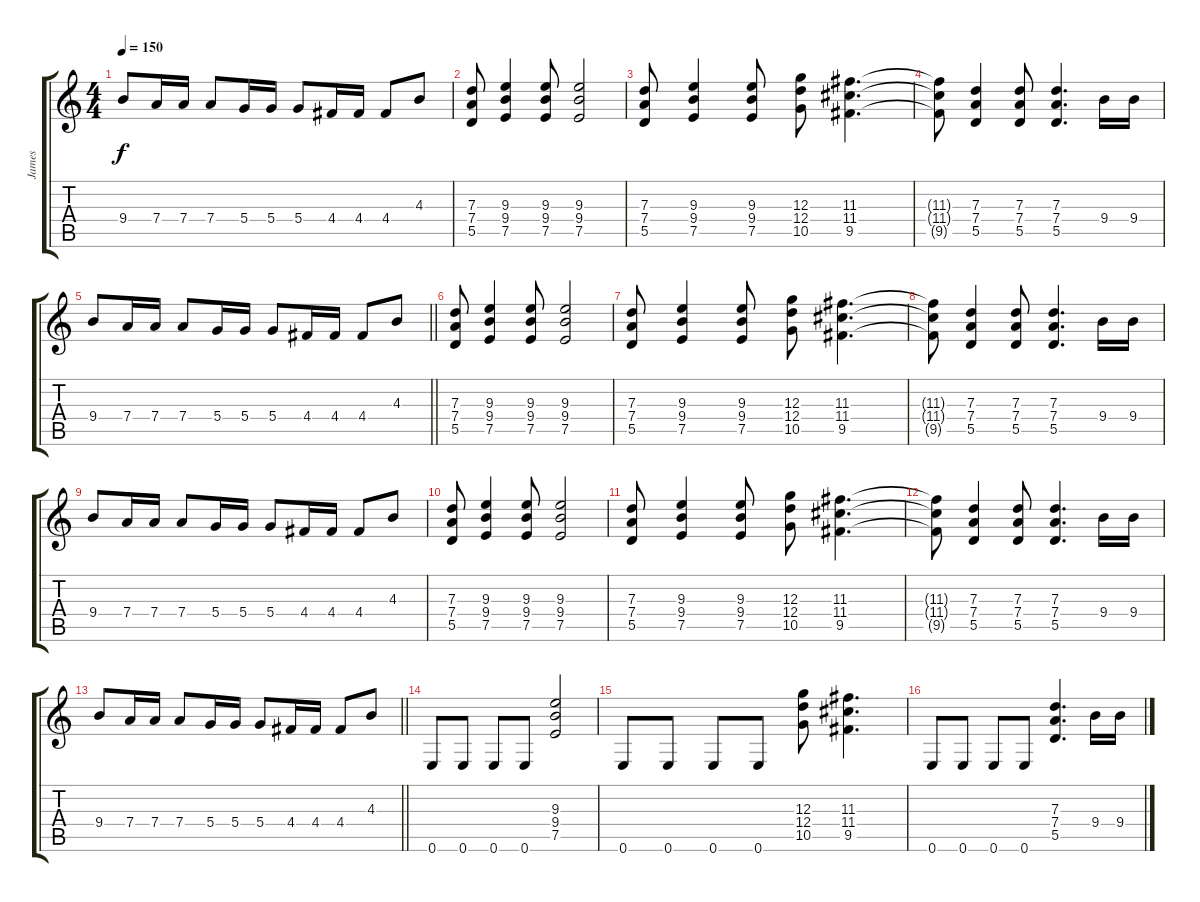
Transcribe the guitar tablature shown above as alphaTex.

\track ("James" "James") {instrument distortionguitar}
\staff {score tabs}
\tuning (E4 B3 G3 D3 A2 E2) {hide}
\ts (4 4)
\tempo 150
\clef g2
\ks c
9.4.8{dy f} 7.4.16 7.4.16 7.4.8 5.4.16 5.4.16 5.4.8 4.4.16 4.4.16 4.4.8 4.3.8 |
(7.3 7.4 5.5).8 (9.3 9.4 7.5).4 (9.3 9.4 7.5).8 (9.3 9.4 7.5).2 |
(7.3 7.4 5.5).8 (9.3 9.4 7.5).4 (9.3 9.4 7.5).8 (12.3 12.4 10.5).8 (11.3 11.4 9.5).4{d} |
(11.3{t} 11.4{t} 9.5{t}).8 (7.3 7.4 5.5).4 (7.3 7.4 5.5).8 (7.3 7.4 5.5).4{d} 9.4.16 9.4.16 |
\barLineRight lightlight
9.4.8 7.4.16 7.4.16 7.4.8 5.4.16 5.4.16 5.4.8 4.4.16 4.4.16 4.4.8 4.3.8 |
\section ("" "")
(7.3 7.4 5.5).8 (9.3 9.4 7.5).4 (9.3 9.4 7.5).8 (9.3 9.4 7.5).2 |
(7.3 7.4 5.5).8 (9.3 9.4 7.5).4 (9.3 9.4 7.5).8 (12.3 12.4 10.5).8 (11.3 11.4 9.5).4{d} |
(11.3{t} 11.4{t} 9.5{t}).8 (7.3 7.4 5.5).4 (7.3 7.4 5.5).8 (7.3 7.4 5.5).4{d} 9.4.16 9.4.16 |
9.4.8 7.4.16 7.4.16 7.4.8 5.4.16 5.4.16 5.4.8 4.4.16 4.4.16 4.4.8 4.3.8 |
(7.3 7.4 5.5).8 (9.3 9.4 7.5).4 (9.3 9.4 7.5).8 (9.3 9.4 7.5).2 |
(7.3 7.4 5.5).8 (9.3 9.4 7.5).4 (9.3 9.4 7.5).8 (12.3 12.4 10.5).8 (11.3 11.4 9.5).4{d} |
(11.3{t} 11.4{t} 9.5{t}).8 (7.3 7.4 5.5).4 (7.3 7.4 5.5).8 (7.3 7.4 5.5).4{d} 9.4.16 9.4.16 |
\barLineRight lightlight
9.4.8 7.4.16 7.4.16 7.4.8 5.4.16 5.4.16 5.4.8 4.4.16 4.4.16 4.4.8 4.3.8 |
\section ("" "")
0.6.8 0.6.8 0.6.8 0.6.8 (9.3 9.4 7.5).2 |
0.6.8 0.6.8 0.6.8 0.6.8 (12.3 12.4 10.5).8 (11.3 11.4 9.5).4{d} |
0.6.8 0.6.8 0.6.8 0.6.8 (7.3 7.4 5.5).4{d} 9.4.16 9.4.16
